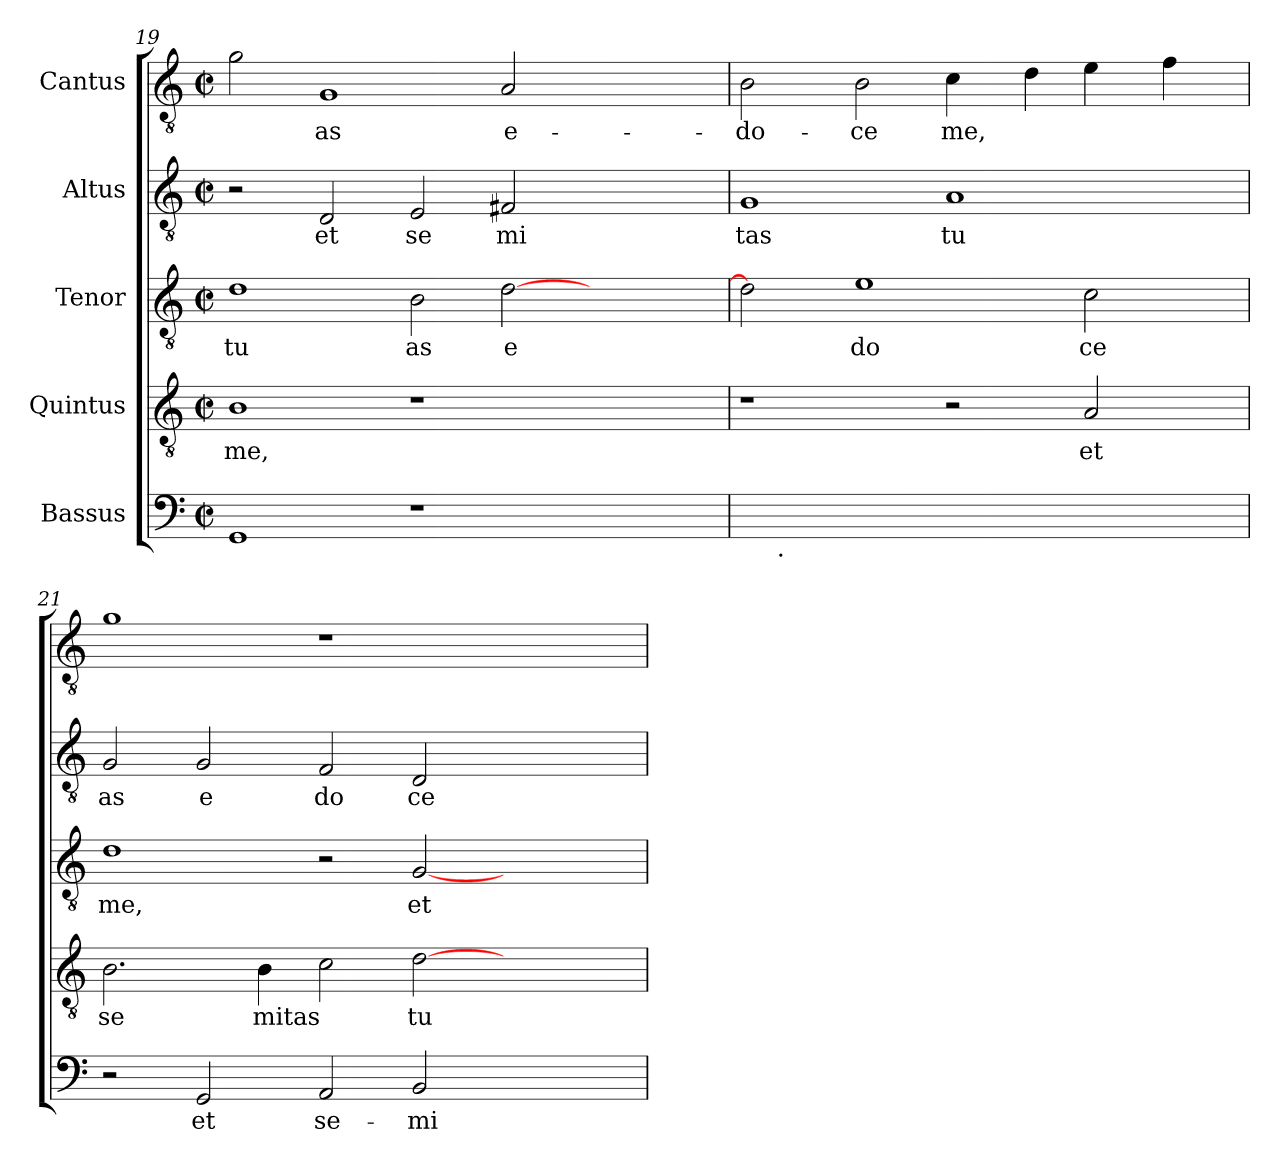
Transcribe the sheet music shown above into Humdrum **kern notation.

**kern	**text	**kern	**text	**kern	**text	**kern	**text	**kern	**text
*part5	*part5	*part4	*part4	*part3	*part3	*part2	*part2	*part1	*part1
*staff5	*staff5	*staff4	*staff4	*staff3	*staff3	*staff2	*staff2	*staff1	*staff1
*I"Bassus	*	*I"Quintus	*	*I"Tenor	*	*I"Altus	*	*I"Cantus	*
*clefF4	*	*clefGv2	*	*clefGv2	*	*clefGv2	*	*clefGv2	*
*M2/2	*	*M2/2	*	*M2/2	*	*M2/2	*	*M2/2	*
*met(c|)	*	*met(c|)	*	*met(c|)	*	*met(c|)	*	*met(c|)	*
=19	=19	=19	=19	=19	=19	=19	=19	=19	=19
!	!	!	!LO:LY:b:cj	!	!LO:LY:b:cj	!	!	!	!
1GG	.	1B	me,	1d	tu	2r	.	2g\	.
!	!	!	!	!	!	!	!LO:LY:b:cj	!	!LO:LY:b:cj
.	.	.	.	.	.	2D/	et	1G	-as
!LO:N:vis=1	!	!LO:N:vis=1	!	!	!LO:LY:b:cj	!	!LO:LY:b:cj	!	!
0r	.	0r	.	2B\	as	2E/	se	.	.
!	!	!	!	!	!LO:LY:b:cj	!	!LO:LY:b:cj	!	!LO:LY:b:cj
.	.	.	.	[>2d\	e	2F#X/	mi	2A/	e-
.	.	.	.	1ryy	.	1ryy	.	1ryy	.
=20	=20	=20	=20	=20	=20	=20	=20	=20	=20
!	!	!	!	!	!	!	!LO:LY:b:cj	!	!LO:LY:b:cj
16..ryy	.	1r	.	2d\]	.	1G	tas	2B\	-do-
!LO:TX:b:t=.	!	!	!	!	!	!	!	!	!
1ryy	.	.	.	.	.	.	.	.	.
!	!	!	!	!	!LO:LY:b:cj	!	!	!	!LO:LY:b:cj
.	.	.	.	1e	do	.	.	2B\	-ce
!	!	!	!	!	!	!	!LO:LY:b:cj	!	!LO:LY:b
.	.	2r	.	.	.	1A	tu	4c\	me,
2ryy	.	.	.	.	.	.	.	.	.
.	.	.	.	.	.	.	.	4d\	.
!	!	!	!LO:LY:b:cj	!	!LO:LY:b:cj	!	!	!	!
.	.	2A/	et	2c\	ce	.	.	4e\	.
4ryy	.	.	.	.	.	.	.	.	.
.	.	.	.	.	.	.	.	4f\	.
8ryy	.	.	.	.	.	.	.	.	.
64ryy	.	.	.	.	.	.	.	.	.
=21	=21	=21	=21	=21	=21	=21	=21	=21	=21
!	!	!	!LO:LY:b:cj	!	!LO:LY:b:cj	!	!LO:LY:b:cj	!	!
2r	.	2.B\	se	1d	me,	2G/	as	1g	.
!	!LO:LY:b:cj	!	!	!	!	!	!LO:LY:b:cj	!	!
2GG/	et	.	.	.	.	2G/	e	.	.
!	!	!	!LO:LY:b	!	!	!	!	!	!
.	.	4B\	mitas	.	.	.	.	.	.
!	!LO:LY:b:cj	!	!	!	!	!	!LO:LY:b:cj	!LO:N:vis=1	!
2AA/	se-	2c\	.	2r	.	2F/	do	0r	.
!	!LO:LY:b:cj	!	!LO:LY:b:cj	!	!LO:LY:b:cj	!	!LO:LY:b:cj	!	!
2BB/	-mi-	[>2d\	tu	[<2G/	et	2D/	ce	.	.
1ryy	.	1ryy	.	1ryy	.	1ryy	.	.	.
=	=	=	=	=	=	=	=	=	=
*-	*-	*-	*-	*-	*-	*-	*-	*-	*-
